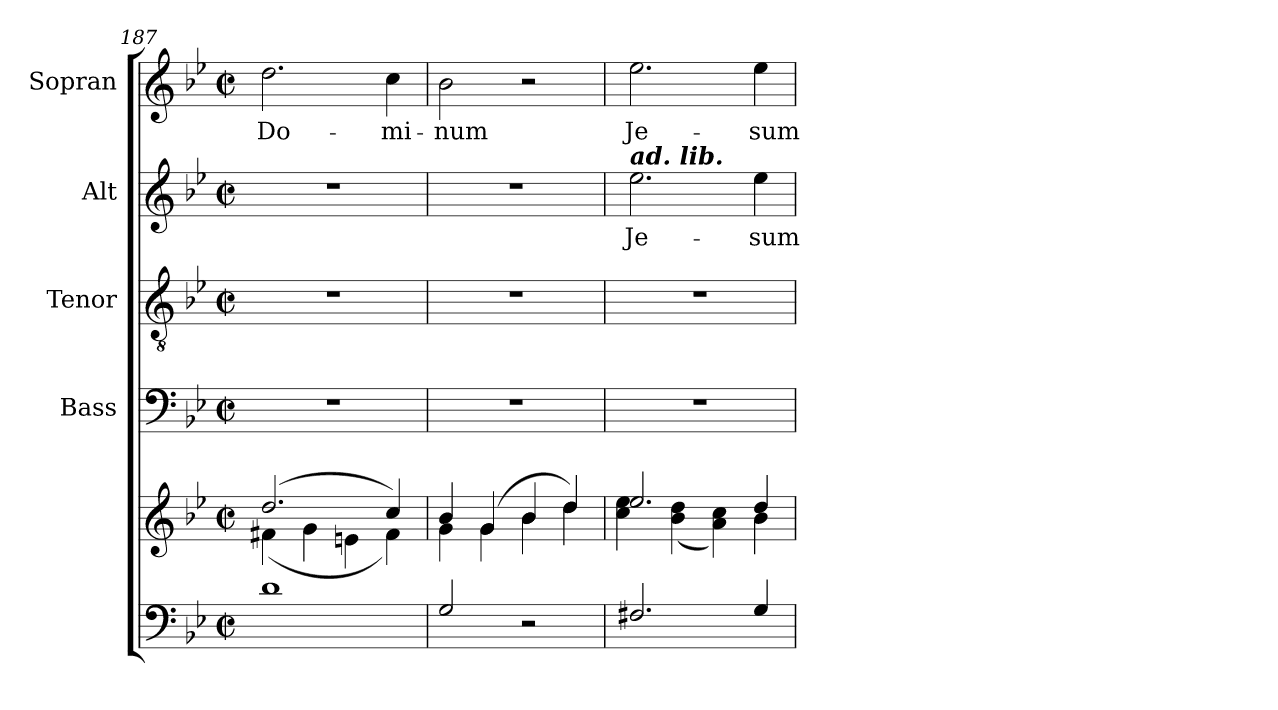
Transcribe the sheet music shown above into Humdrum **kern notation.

**kern	**kern	**kern	**kern	**kern	**text	**kern	**text
*part5	*part5	*part4	*part3	*part2	*part2	*part1	*part1
*staff6	*staff5	*staff4	*staff3	*staff2	*staff2	*staff1	*staff1
*	*	*I"Bass	*I"Tenor	*I"Alt	*	*I"Sopran	*
*	*	*I'B.	*I'T.	*I'A.	*	*I'S.	*
*clefF4	*clefG2	*clefF4	*clefGv2	*clefG2	*	*clefG2	*
*k[b-e-]	*k[b-e-]	*k[b-e-]	*k[b-e-]	*k[b-e-]	*	*k[b-e-]	*
*B-:	*B-:	*B-:	*B-:	*B-:	*	*B-:	*
*M2/2	*M2/2	*M2/2	*M2/2	*M2/2	*	*M2/2	*
*met(c|)	*met(c|)	*met(c|)	*met(c|)	*met(c|)	*	*met(c|)	*
=187	=187	=187	=187	=187	=187	=187	=187
*	*^	*	*	*	*	*	*
!	!	!	!	!	!	!	!	!LO:LY:b
1d	(2.dd/	(<4f#X\	1r	1r	1r	.	2.dd\	Do-
.	.	4g\	.	.	.	.	.	.
.	.	4en\	.	.	.	.	.	.
!	!	!	!	!	!	!	!	!LO:LY:b
.	4cc/)	4f#\)	.	.	.	.	4cc\	-mi-
=188	=188	=188	=188	=188	=188	=188	=188	=188
!	!	!	!	!	!	!	!	!LO:LY:b
2G/	4b-/	4g\	1r	1r	1r	.	2b-\	-num
.	(4g/	4g\	.	.	.	.	.	.
2r	4b-/	4b-\	.	.	.	.	2r	.
.	4dd/)	4dd\	.	.	.	.	.	.
!!LO:LB:g=z
=189	=189	=189	=189	=189	=189	=189	=189	=189
!	!	!	!	!	!LO:TX:a:Bi:t=ad. lib.	!	!	!
!	!	!	!	!	!	!LO:LY:b	!	!LO:LY:b
2.F#X/	2.ee-/	4cc\ 4ee-\	1r	1r	2.ee-\	Je-	2.ee-\	Je-
.	.	(4b-\ 4dd\	.	.	.	.	.	.
.	.	4a\ 4cc\)	.	.	.	.	.	.
!	!	!	!	!	!	!LO:LY:b	!	!LO:LY:b
4G/	4dd/	4b-\	.	.	4ee-\	-sum	4ee-\	-sum
*	*v	*v	*	*	*	*	*	*
=	=	=	=	=	=	=	=
*-	*-	*-	*-	*-	*-	*-	*-
